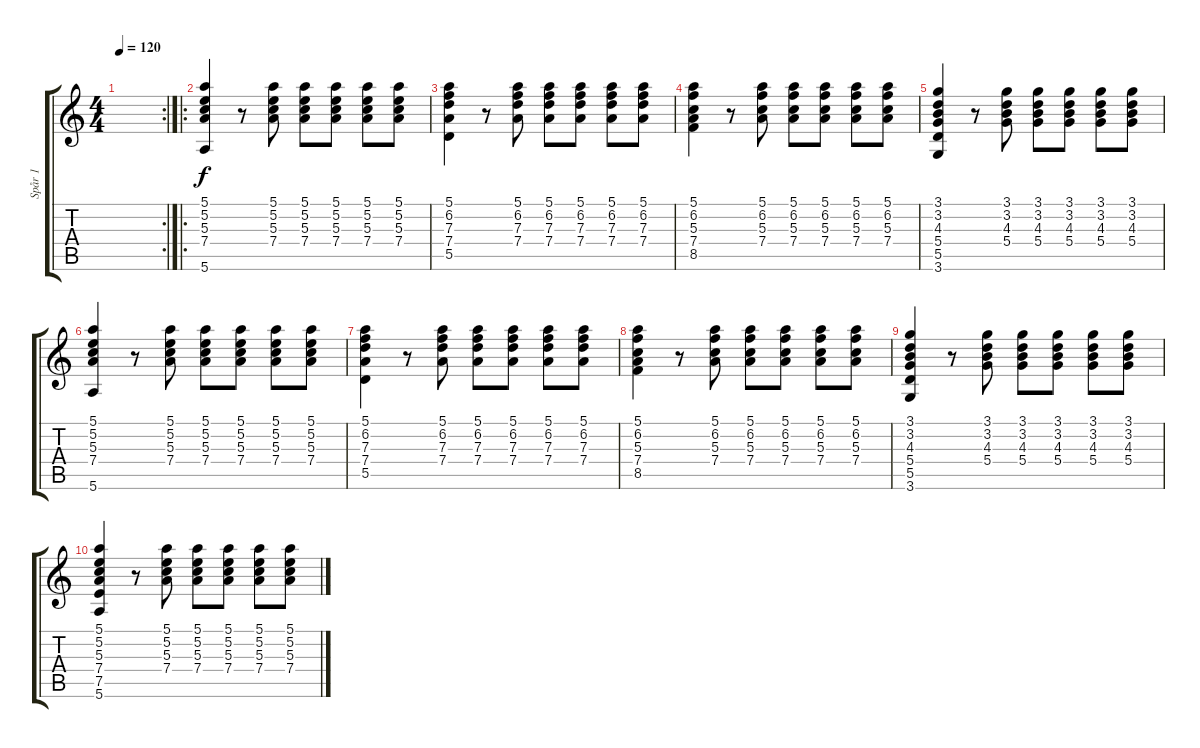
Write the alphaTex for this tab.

\track ("Spår 1" "Spår 1") {instrument acousticguitarnylon}
\staff {score tabs}
\tuning (E4 B3 G3 D3 A2 E2) {hide}
\rc 2
\ts (4 4)
\tempo 120
\clef g2
\ks c
|
\ro
(5.1 5.2 5.3 7.4 5.6).4 r.8 (5.1 5.2 5.3 7.4).8 (5.1 5.2 5.3 7.4).8 (5.1 5.2 5.3 7.4).8 (5.1 5.2 5.3 7.4).8 (5.1 5.2 5.3 7.4).8 |
(5.1 6.2 7.3 7.4 5.5).4 r.8 (5.1 6.2 7.3 7.4).8 (5.1 6.2 7.3 7.4).8 (5.1 6.2 7.3 7.4).8 (5.1 6.2 7.3 7.4).8 (5.1 6.2 7.3 7.4).8 |
(5.1 6.2 5.3 7.4 8.5).4 r.8 (5.1 6.2 5.3 7.4).8 (5.1 6.2 5.3 7.4).8 (5.1 6.2 5.3 7.4).8 (5.1 6.2 5.3 7.4).8 (5.1 6.2 5.3 7.4).8 |
(3.1 3.2 4.3 5.4 5.5 3.6).4 r.8 (3.1 3.2 4.3 5.4).8 (3.1 3.2 4.3 5.4).8 (3.1 3.2 4.3 5.4).8 (3.1 3.2 4.3 5.4).8 (3.1 3.2 4.3 5.4).8 |
(5.1 5.2 5.3 7.4 5.6).4 r.8 (5.1 5.2 5.3 7.4).8 (5.1 5.2 5.3 7.4).8 (5.1 5.2 5.3 7.4).8 (5.1 5.2 5.3 7.4).8 (5.1 5.2 5.3 7.4).8 |
(5.1 6.2 7.3 7.4 5.5).4 r.8 (5.1 6.2 7.3 7.4).8 (5.1 6.2 7.3 7.4).8 (5.1 6.2 7.3 7.4).8 (5.1 6.2 7.3 7.4).8 (5.1 6.2 7.3 7.4).8 |
(5.1 6.2 5.3 7.4 8.5).4 r.8 (5.1 6.2 5.3 7.4).8 (5.1 6.2 5.3 7.4).8 (5.1 6.2 5.3 7.4).8 (5.1 6.2 5.3 7.4).8 (5.1 6.2 5.3 7.4).8 |
(3.1 3.2 4.3 5.4 5.5 3.6).4 r.8 (3.1 3.2 4.3 5.4).8 (3.1 3.2 4.3 5.4).8 (3.1 3.2 4.3 5.4).8 (3.1 3.2 4.3 5.4).8 (3.1 3.2 4.3 5.4).8 |
(5.1 5.2 5.3 7.4 7.5 5.6).4 r.8 (5.1 5.2 5.3 7.4).8 (5.1 5.2 5.3 7.4).8 (5.1 5.2 5.3 7.4).8 (5.1 5.2 5.3 7.4).8 (5.1 5.2 5.3 7.4).8
